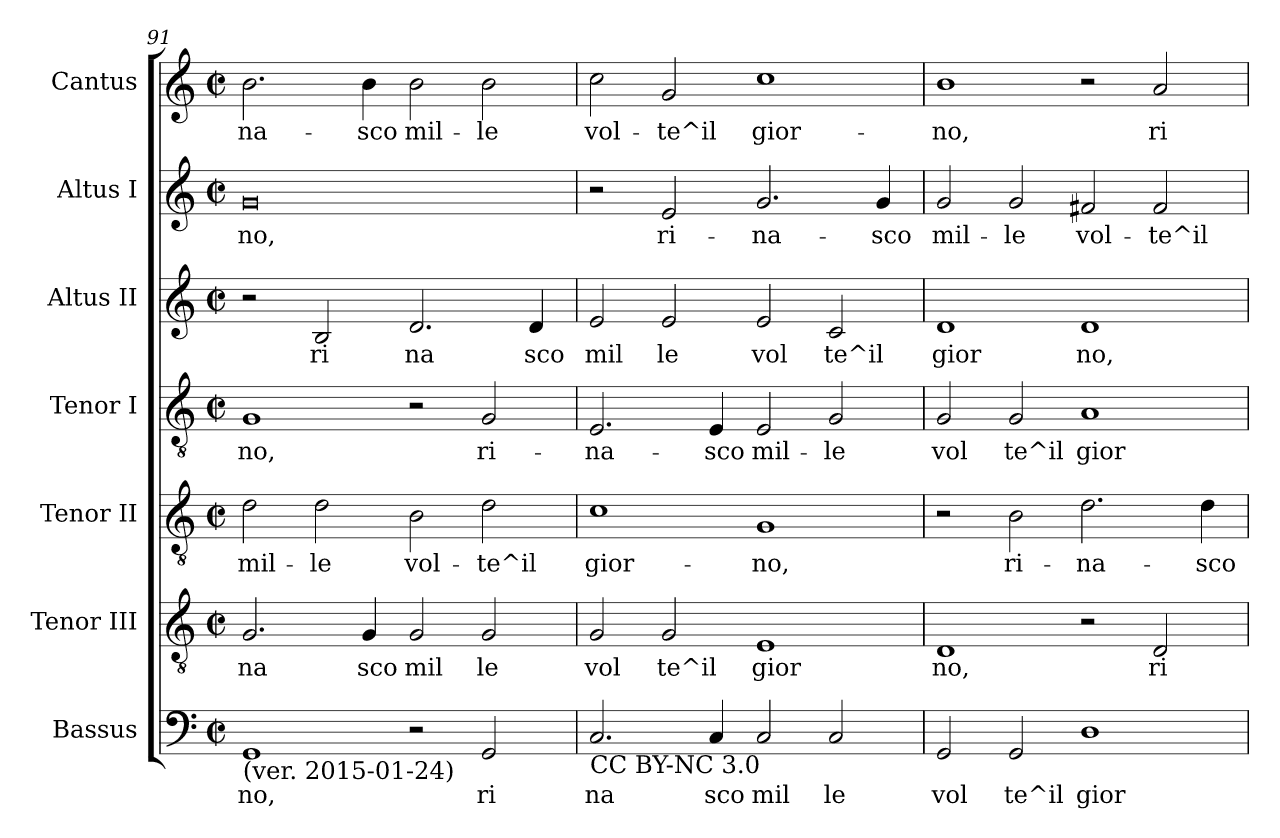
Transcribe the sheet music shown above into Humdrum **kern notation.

**kern	**text	**kern	**text	**kern	**text	**kern	**text	**kern	**text	**kern	**text	**kern	**text
*part7	*part7	*part6	*part6	*part5	*part5	*part4	*part4	*part3	*part3	*part2	*part2	*part1	*part1
*staff7	*staff7	*staff6	*staff6	*staff5	*staff5	*staff4	*staff4	*staff3	*staff3	*staff2	*staff2	*staff1	*staff1
*I"Bassus	*	*I"Tenor III	*	*I"Tenor II	*	*I"Tenor I	*	*I"Altus II	*	*I"Altus I	*	*I"Cantus	*
*clefF4	*	*clefGv2	*	*clefGv2	*	*clefGv2	*	*clefG2	*	*clefG2	*	*clefG2	*
*k[]	*	*k[]	*	*k[]	*	*k[]	*	*k[]	*	*k[]	*	*k[]	*
*C:	*	*C:	*	*C:	*	*C:	*	*C:	*	*C:	*	*C:	*
*M2/2	*	*M2/2	*	*M2/2	*	*M2/2	*	*M2/2	*	*M2/2	*	*M2/2	*
*met(c|)	*	*met(c|)	*	*met(c|)	*	*met(c|)	*	*met(c|)	*	*met(c|)	*	*met(c|)	*
=91	=91	=91	=91	=91	=91	=91	=91	=91	=91	=91	=91	=91	=91
!LO:TX:b:t=(ver. 2015-01-24)	!	!	!	!	!	!	!	!	!	!	!	!	!
!	!LO:LY:b:cj	!	!LO:LY:b:cj	!	!LO:LY:b:cj	!	!LO:LY:b:cj	!	!	!	!LO:LY:b:cj	!	!LO:LY:b:cj
1GG	no,	2.G/	na	2d\	mil-	1G	-no,	2r	.	0g	-no,	2.b\	-na-
!	!	!	!	!	!LO:LY:b:cj	!	!	!	!LO:LY:b:cj	!	!	!	!
.	.	.	.	2d\	-le	.	.	2B/	ri	.	.	.	.
!	!	!	!LO:LY:b:cj	!	!	!	!	!	!	!	!	!	!LO:LY:b:cj
.	.	4G/	sco	.	.	.	.	.	.	.	.	4b\	-sco
!	!	!	!LO:LY:b:cj	!	!LO:LY:b:cj	!	!	!	!LO:LY:b:cj	!	!	!	!LO:LY:b:cj
2r	.	2G/	mil	2B\	vol-	2r	.	2.d/	na	.	.	2b\	mil-
!	!LO:LY:b:cj	!	!LO:LY:b:cj	!	!LO:LY:b:cj	!	!LO:LY:b:cj	!	!	!	!	!	!LO:LY:b:cj
2GG/	ri	2G/	le	2d\	-te^il	2G/	ri-	.	.	.	.	2b\	-le
!	!	!	!	!	!	!	!	!	!LO:LY:b:cj	!	!	!	!
.	.	.	.	.	.	.	.	4d/	sco	.	.	.	.
=92	=92	=92	=92	=92	=92	=92	=92	=92	=92	=92	=92	=92	=92
!LO:TX:b:t=CC BY-NC 3.0	!	!	!	!	!	!	!	!	!	!	!	!	!
!	!LO:LY:b:cj	!	!LO:LY:b:cj	!	!LO:LY:b:cj	!	!LO:LY:b:cj	!	!LO:LY:b:cj	!	!	!	!LO:LY:b:cj
2.C/	na	2G/	vol	1c	gior-	2.E/	-na-	2e/	mil	2r	.	2cc\	vol-
!	!	!	!LO:LY:b:cj	!	!	!	!	!	!LO:LY:b:cj	!	!LO:LY:b:cj	!	!LO:LY:b:cj
.	.	2G/	te^il	.	.	.	.	2e/	le	2e/	ri-	2g/	-te^il
!	!LO:LY:b:cj	!	!	!	!	!	!LO:LY:b:cj	!	!	!	!	!	!
4C/	sco	.	.	.	.	4E/	-sco	.	.	.	.	.	.
!	!LO:LY:b:cj	!	!LO:LY:b:cj	!	!LO:LY:b:cj	!	!LO:LY:b:cj	!	!LO:LY:b:cj	!	!LO:LY:b:cj	!	!LO:LY:b:cj
2C/	mil	1E	gior	1G	-no,	2E/	mil-	2e/	vol	2.g/	-na-	1cc	gior-
!	!LO:LY:b:cj	!	!	!	!	!	!LO:LY:b:cj	!	!LO:LY:b:cj	!	!	!	!
2C/	le	.	.	.	.	2G/	-le	2c/	te^il	.	.	.	.
!	!	!	!	!	!	!	!	!	!	!	!LO:LY:b:cj	!	!
.	.	.	.	.	.	.	.	.	.	4g/	-sco	.	.
!!LO:PB:g=z
=93	=93	=93	=93	=93	=93	=93	=93	=93	=93	=93	=93	=93	=93
!	!LO:LY:b:cj	!	!LO:LY:b:cj	!	!	!	!LO:LY:b:cj	!	!LO:LY:b:cj	!	!LO:LY:b:cj	!	!LO:LY:b:cj
2GG/	vol	1D	no,	2r	.	2G/	vol	1d	gior	2g/	mil-	1b	-no,
!	!LO:LY:b:cj	!	!	!	!LO:LY:b:cj	!	!LO:LY:b:cj	!	!	!	!LO:LY:b:cj	!	!
2GG/	te^il	.	.	2B\	ri-	2G/	te^il	.	.	2g/	-le	.	.
!	!LO:LY:b:cj	!	!	!	!LO:LY:b:cj	!	!LO:LY:b:cj	!	!LO:LY:b:cj	!	!LO:LY:b:cj	!	!
1D	gior	2r	.	2.d\	-na-	1A	gior	1d	no,	2f#X/	vol-	2r	.
!	!	!	!LO:LY:b:cj	!	!	!	!	!	!	!	!LO:LY:b:cj	!	!LO:LY:b:cj
.	.	2D/	ri	.	.	.	.	.	.	2f#/	-te^il	2a/	ri
!	!	!	!	!	!LO:LY:b:cj	!	!	!	!	!	!	!	!
.	.	.	.	4d\	-sco	.	.	.	.	.	.	.	.
=	=	=	=	=	=	=	=	=	=	=	=	=	=
*-	*-	*-	*-	*-	*-	*-	*-	*-	*-	*-	*-	*-	*-
